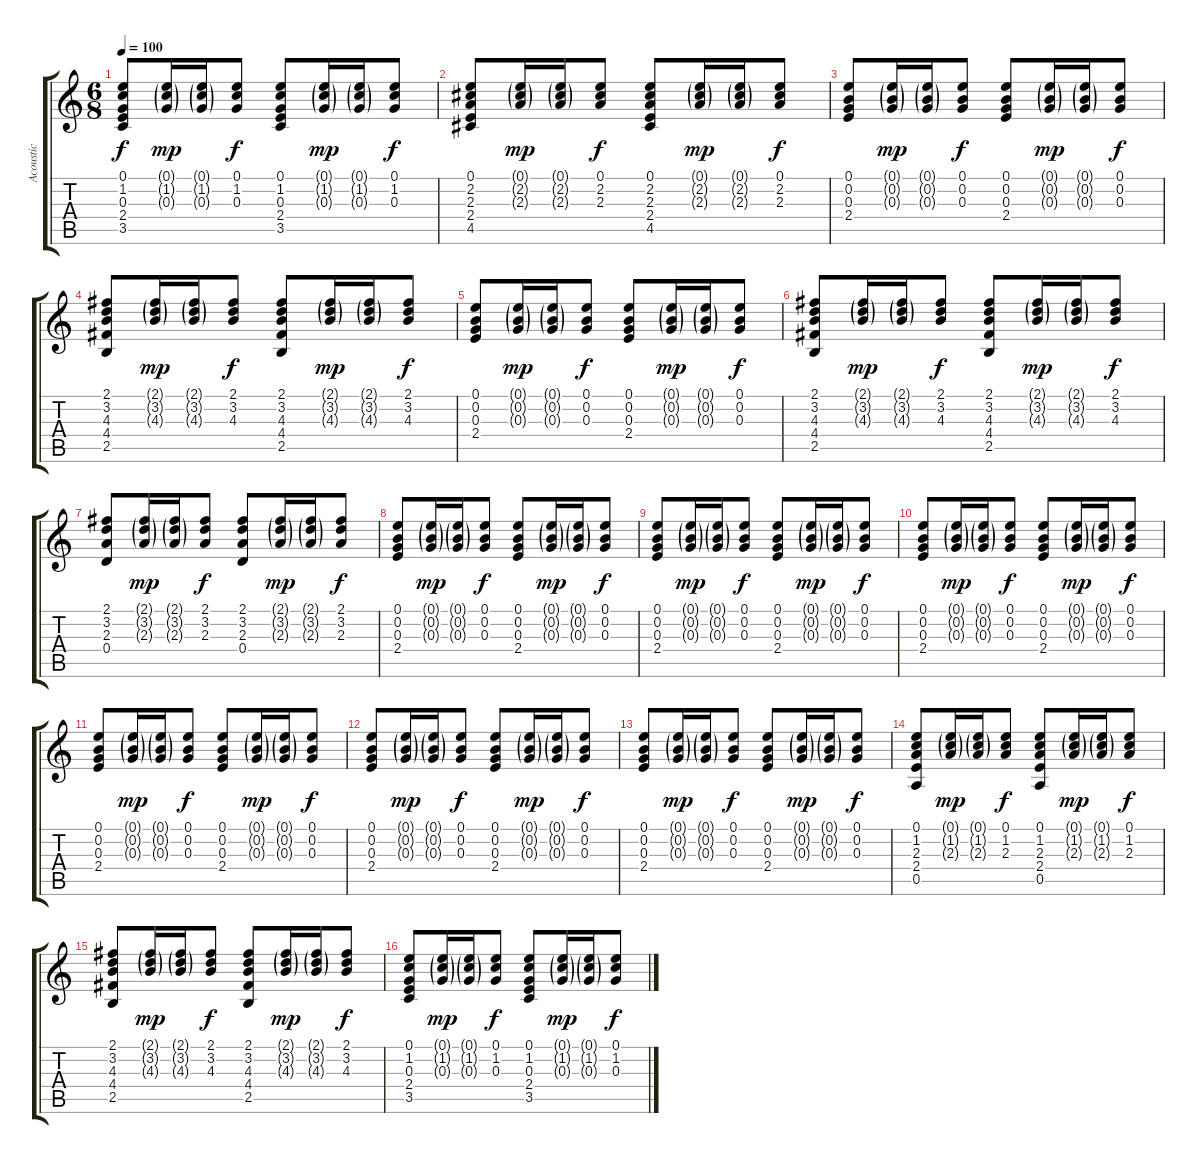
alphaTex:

\track ("Acoustic" "Acoustic") {instrument acousticguitarsteel}
\staff {score tabs}
\tuning (E4 B3 G3 D3 A2 E2) {hide}
\ts (6 8)
\tempo 100
\clef g2
\ks c
(0.1 1.2 0.3 2.4 3.5).8{dy f} (0.1{g} 1.2{g} 0.3{g}).16{dy mp} (0.1{g} 1.2{g} 0.3{g}).16 (0.1 1.2 0.3).8{dy f} (0.1 1.2 0.3 2.4 3.5).8 (0.1{g} 1.2{g} 0.3{g}).16{dy mp} (0.1{g} 1.2{g} 0.3{g}).16 (0.1 1.2 0.3).8{dy f} |
(0.1 2.2 2.3 2.4 4.5).8 (0.1{g} 2.2{g} 2.3{g}).16{dy mp} (0.1{g} 2.2{g} 2.3{g}).16 (0.1 2.2 2.3).8{dy f} (0.1 2.2 2.3 2.4 4.5).8 (0.1{g} 2.2{g} 2.3{g}).16{dy mp} (0.1{g} 2.2{g} 2.3{g}).16 (0.1 2.2 2.3).8{dy f} |
(0.1 0.2 0.3 2.4).8 (0.1{g} 0.2{g} 0.3{g}).16{dy mp} (0.1{g} 0.2{g} 0.3{g}).16 (0.1 0.2 0.3).8{dy f} (0.1 0.2 0.3 2.4).8 (0.1{g} 0.2{g} 0.3{g}).16{dy mp} (0.1{g} 0.2{g} 0.3{g}).16 (0.1 0.2 0.3).8{dy f} |
(2.1 3.2 4.3 4.4 2.5).8 (2.1{g} 3.2{g} 4.3{g}).16{dy mp} (2.1{g} 3.2{g} 4.3{g}).16 (2.1 3.2 4.3).8{dy f} (2.1 3.2 4.3 4.4 2.5).8 (2.1{g} 3.2{g} 4.3{g}).16{dy mp} (2.1{g} 3.2{g} 4.3{g}).16 (2.1 3.2 4.3).8{dy f} |
(0.1 0.2 0.3 2.4).8 (0.1{g} 0.2{g} 0.3{g}).16{dy mp} (0.1{g} 0.2{g} 0.3{g}).16 (0.1 0.2 0.3).8{dy f} (0.1 0.2 0.3 2.4).8 (0.1{g} 0.2{g} 0.3{g}).16{dy mp} (0.1{g} 0.2{g} 0.3{g}).16 (0.1 0.2 0.3).8{dy f} |
(2.1 3.2 4.3 4.4 2.5).8 (2.1{g} 3.2{g} 4.3{g}).16{dy mp} (2.1{g} 3.2{g} 4.3{g}).16 (2.1 3.2 4.3).8{dy f} (2.1 3.2 4.3 4.4 2.5).8 (2.1{g} 3.2{g} 4.3{g}).16{dy mp} (2.1{g} 3.2{g} 4.3{g}).16 (2.1 3.2 4.3).8{dy f} |
(2.1 3.2 2.3 0.4).8 (2.1{g} 3.2{g} 2.3{g}).16{dy mp} (2.1{g} 3.2{g} 2.3{g}).16 (2.1 3.2 2.3).8{dy f} (2.1 3.2 2.3 0.4).8 (2.1{g} 3.2{g} 2.3{g}).16{dy mp} (2.1{g} 3.2{g} 2.3{g}).16 (2.1 3.2 2.3).8{dy f} |
(0.1 0.2 0.3 2.4).8 (0.1{g} 0.2{g} 0.3{g}).16{dy mp} (0.1{g} 0.2{g} 0.3{g}).16 (0.1 0.2 0.3).8{dy f} (0.1 0.2 0.3 2.4).8 (0.1{g} 0.2{g} 0.3{g}).16{dy mp} (0.1{g} 0.2{g} 0.3{g}).16 (0.1 0.2 0.3).8{dy f} |
(0.1 0.2 0.3 2.4).8 (0.1{g} 0.2{g} 0.3{g}).16{dy mp} (0.1{g} 0.2{g} 0.3{g}).16 (0.1 0.2 0.3).8{dy f} (0.1 0.2 0.3 2.4).8 (0.1{g} 0.2{g} 0.3{g}).16{dy mp} (0.1{g} 0.2{g} 0.3{g}).16 (0.1 0.2 0.3).8{dy f} |
(0.1 0.2 0.3 2.4).8 (0.1{g} 0.2{g} 0.3{g}).16{dy mp} (0.1{g} 0.2{g} 0.3{g}).16 (0.1 0.2 0.3).8{dy f} (0.1 0.2 0.3 2.4).8 (0.1{g} 0.2{g} 0.3{g}).16{dy mp} (0.1{g} 0.2{g} 0.3{g}).16 (0.1 0.2 0.3).8{dy f} |
(0.1 0.2 0.3 2.4).8 (0.1{g} 0.2{g} 0.3{g}).16{dy mp} (0.1{g} 0.2{g} 0.3{g}).16 (0.1 0.2 0.3).8{dy f} (0.1 0.2 0.3 2.4).8 (0.1{g} 0.2{g} 0.3{g}).16{dy mp} (0.1{g} 0.2{g} 0.3{g}).16 (0.1 0.2 0.3).8{dy f} |
(0.1 0.2 0.3 2.4).8 (0.1{g} 0.2{g} 0.3{g}).16{dy mp} (0.1{g} 0.2{g} 0.3{g}).16 (0.1 0.2 0.3).8{dy f} (0.1 0.2 0.3 2.4).8 (0.1{g} 0.2{g} 0.3{g}).16{dy mp} (0.1{g} 0.2{g} 0.3{g}).16 (0.1 0.2 0.3).8{dy f} |
(0.1 0.2 0.3 2.4).8 (0.1{g} 0.2{g} 0.3{g}).16{dy mp} (0.1{g} 0.2{g} 0.3{g}).16 (0.1 0.2 0.3).8{dy f} (0.1 0.2 0.3 2.4).8 (0.1{g} 0.2{g} 0.3{g}).16{dy mp} (0.1{g} 0.2{g} 0.3{g}).16 (0.1 0.2 0.3).8{dy f} |
(0.1 1.2 2.3 2.4 0.5).8 (0.1{g} 1.2{g} 2.3{g}).16{dy mp} (0.1{g} 1.2{g} 2.3{g}).16 (0.1 1.2 2.3).8{dy f} (0.1 1.2 2.3 2.4 0.5).8 (0.1{g} 1.2{g} 2.3{g}).16{dy mp} (0.1{g} 1.2{g} 2.3{g}).16 (0.1 1.2 2.3).8{dy f} |
(2.1 3.2 4.3 4.4 2.5).8 (2.1{g} 3.2{g} 4.3{g}).16{dy mp} (2.1{g} 3.2{g} 4.3{g}).16 (2.1 3.2 4.3).8{dy f} (2.1 3.2 4.3 4.4 2.5).8 (2.1{g} 3.2{g} 4.3{g}).16{dy mp} (2.1{g} 3.2{g} 4.3{g}).16 (2.1 3.2 4.3).8{dy f} |
(0.1 1.2 0.3 2.4 3.5).8 (0.1{g} 1.2{g} 0.3{g}).16{dy mp} (0.1{g} 1.2{g} 0.3{g}).16 (0.1 1.2 0.3).8{dy f} (0.1 1.2 0.3 2.4 3.5).8 (0.1{g} 1.2{g} 0.3{g}).16{dy mp} (0.1{g} 1.2{g} 0.3{g}).16 (0.1 1.2 0.3).8{dy f}
